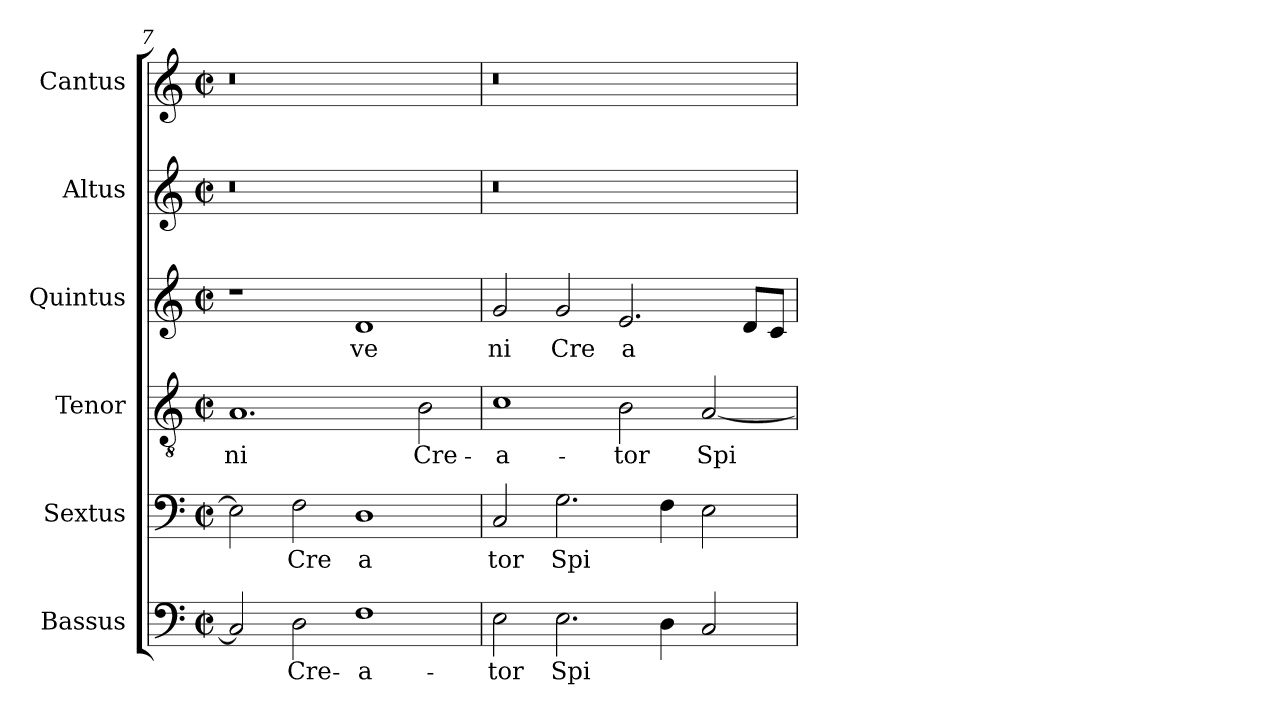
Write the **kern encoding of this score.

**kern	**text	**kern	**text	**kern	**text	**kern	**text	**kern	**kern
*part6	*part6	*part5	*part5	*part4	*part4	*part3	*part3	*part2	*part1
*staff6	*staff6	*staff5	*staff5	*staff4	*staff4	*staff3	*staff3	*staff2	*staff1
*I"Bassus	*	*I"Sextus	*	*I"Tenor	*	*I"Quintus	*	*I"Altus	*I"Cantus
*I'Bassus	*	*I'Sextus	*	*I'Tenor	*	*I'Quintus	*	*I'Altus	*I'Cantus
!!LO:LB:g=z
*clefF4	*	*clefF4	*	*clefGv2	*	*clefG2	*	*clefG2	*clefG2
*k[]	*	*k[]	*	*k[]	*	*k[]	*	*k[]	*k[]
*C:	*	*C:	*	*C:	*	*C:	*	*C:	*C:
*M2/2	*	*M2/2	*	*M2/2	*	*M2/2	*	*M2/2	*M2/2
*met(c|)	*	*met(c|)	*	*met(c|)	*	*met(c|)	*	*met(c|)	*met(c|)
=7	=7	=7	=7	=7	=7	=7	=7	=7	=7
!	!LO:LY:b:cj	!	!LO:LY:b:cj	!	!LO:LY:b:cj	!	!	!	!
2C/]	.	2E\]	.	1.A	ni	1r	.	0r	0r
!	!LO:LY:b:cj	!	!LO:LY:b:cj	!	!	!	!	!	!
2D\	Cre-	2F\	Cre	.	.	.	.	.	.
!	!LO:LY:b:cj	!	!LO:LY:b:cj	!	!	!	!LO:LY:b:cj	!	!
1F	-a-	1D	a	.	.	1d	ve	.	.
!	!	!	!	!	!LO:LY:b:cj	!	!	!	!
.	.	.	.	2B\	Cre-	.	.	.	.
=8	=8	=8	=8	=8	=8	=8	=8	=8	=8
!	!LO:LY:b:cj	!	!LO:LY:b:cj	!	!LO:LY:b:cj	!	!LO:LY:b:cj	!	!
2E\	-tor	2C/	tor	1c	-a-	2g/	ni	0r	0r
!	!LO:LY:b:cj	!	!LO:LY:b:cj	!	!	!	!LO:LY:b:cj	!	!
2.E\	Spi-	2.G\	Spi	.	.	2g/	Cre	.	.
!	!	!	!	!	!LO:LY:b:cj	!	!LO:LY:b:cj	!	!
.	.	.	.	2B\	-tor	2.e/	a	.	.
!	!LO:LY:b:cj	!	!LO:LY:b:cj	!	!	!	!	!	!
4D\	--	4F\	.	.	.	.	.	.	.
!	!LO:LY:b:cj	!	!LO:LY:b:cj	!	!LO:LY:b:cj	!	!	!	!
2C/	--	2E\	.	[<2A/	Spi-	.	.	.	.
!	!	!	!	!	!	!	!LO:LY:b:cj	!	!
.	.	.	.	.	.	8d/L	.	.	.
!	!	!	!	!	!	!	!LO:LY:b:cj	!	!
.	.	.	.	.	.	8c/J	.	.	.
=	=	=	=	=	=	=	=	=	=
*-	*-	*-	*-	*-	*-	*-	*-	*-	*-
